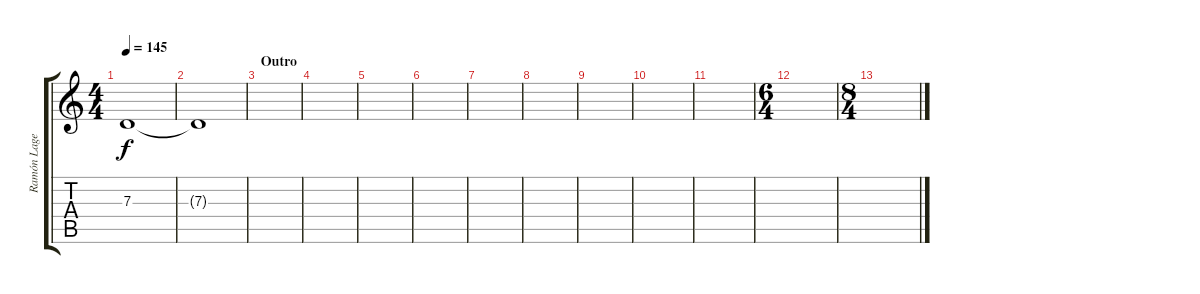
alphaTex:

\track ("Ramón Lage" "Ramón Lage") {instrument lead1square}
\staff {score tabs}
\tuning (E4 B3 G3 D3 A2 E2) {hide}
\ts (4 4)
\tempo 145
\clef g2
\ks c
7.3.1{dy f} |
7.3{t}.1 |
\section ("" "Outro")
|
|
|
|
|
|
|
|
|
\ts (6 4)
|
\ts (8 4)
